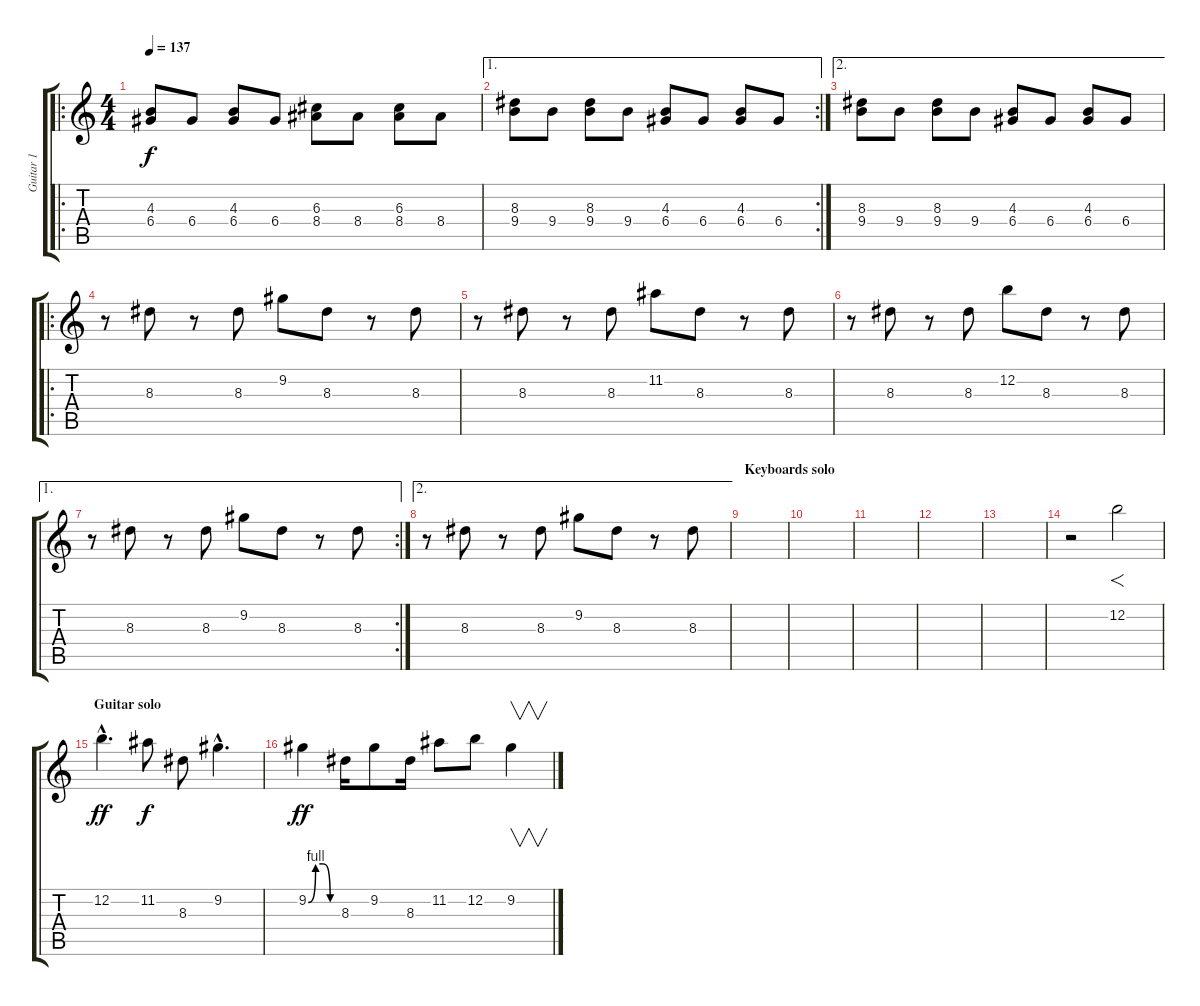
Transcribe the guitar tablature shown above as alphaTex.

\track ("Guitar 1" "Guitar 1") {instrument distortionguitar}
\staff {score tabs}
\tuning (E4 B3 G3 D3 A2 E2) {hide}
\ro
\ts (4 4)
\tempo 137
\clef g2
\ks c
(4.3 6.4).8{dy f} 6.4.8 (4.3 6.4).8 6.4.8 (6.3 8.4).8 8.4.8 (6.3 8.4).8 8.4.8 |
\ae 1
\rc 2
(8.3 9.4).8 9.4.8 (8.3 9.4).8 9.4.8 (4.3 6.4).8 6.4.8 (4.3 6.4).8 6.4.8 |
\ae 2
(8.3 9.4).8 9.4.8 (8.3 9.4).8 9.4.8 (4.3 6.4).8 6.4.8 (4.3 6.4).8 6.4.8 |
\ro
r.8 8.3.8 r.8 8.3.8 9.2.8 8.3.8 r.8 8.3.8 |
r.8 8.3.8 r.8 8.3.8 11.2.8 8.3.8 r.8 8.3.8 |
r.8 8.3.8 r.8 8.3.8 12.2.8 8.3.8 r.8 8.3.8 |
\ae 1
\rc 2
r.8 8.3.8 r.8 8.3.8 9.2.8 8.3.8 r.8 8.3.8 |
\ae 2
r.8 8.3.8 r.8 8.3.8 9.2.8 8.3.8 r.8 8.3.8 |
\section ("" "Keyboards solo")
|
|
|
|
|
r.2 12.2.2{f} |
\section ("" "Guitar solo")
12.2{hac}.4{d dy ff} 11.2.8{dy f} 8.3.8 9.2{hac}.4{d} |
9.2{be (custom 0 0 15 4 30 4 45 0 60 0)}.4{dy ff} 8.3.16 9.2.8 8.3.16 11.2.8 12.2.8 9.2.4{v}
